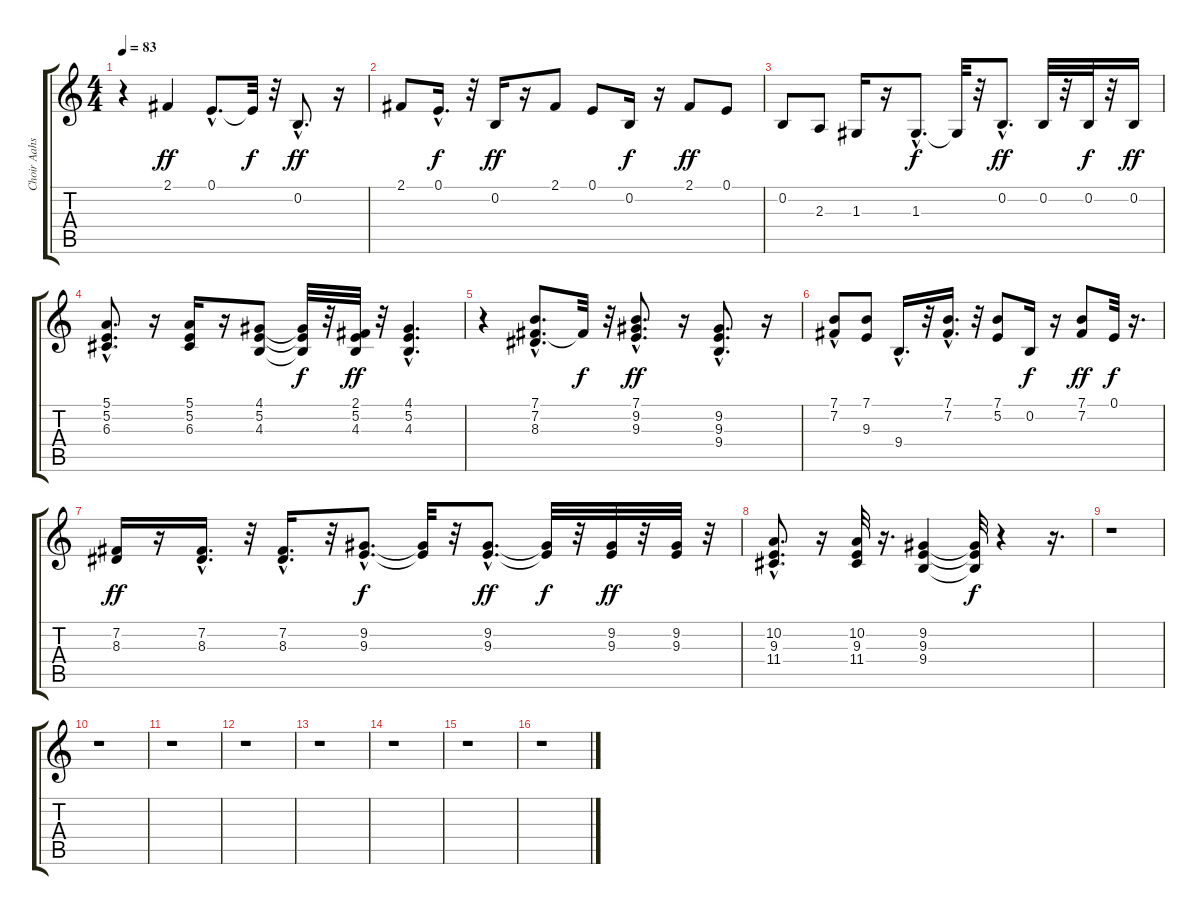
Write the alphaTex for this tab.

\track ("Choir Aahs" "Choir Aahs") {instrument choiraahs}
\staff {score tabs}
\tuning (E4 B3 G3 D3 A2 E2) {hide}
\ts (4 4)
\tempo 83
\clef g2
\ks c
r.4{dy f} 2.1.4{dy ff} 0.1{hac}.8{d} 0.1{t}.32{dy f} r.32 0.2{hac}.8{d dy ff} r.16 |
2.1.8 0.1{hac}.16{d dy f} r.32 0.2.16{dy ff} r.16 2.1.8 0.1.8 0.2.16{dy f} r.16 2.1.8{dy ff} 0.1.8 |
0.2.8 2.3.8 1.3.16 r.16 1.3{hac}.8{d dy f} 1.3{t}.32 r.32 0.2{hac}.8{d dy ff} 0.2.32 r.32 0.2.32{dy f} r.32 0.2.16{dy ff} |
(5.1 5.2 6.3{hac}).8{d} r.16 (5.1 5.2 6.3).16 r.16 (4.1 5.2 4.3).8 (4.1{t} 5.2{t} 4.3{t}).32{dy f} r.32 (2.1 5.2 4.3).32{dy ff} r.32 (4.1{hac} 5.2{hac} 4.3{hac}).4{d} |
r.4 (7.1{hac} 7.2{hac} 8.3{hac}).8{d} 7.2{t}.32{dy f} r.32 (7.1{hac} 9.2{hac} 9.3{hac}).8{d dy ff} r.16 (9.2{hac} 9.3{hac} 9.4{hac}).8{d} r.16 |
(7.1{hac} 7.2).8 (7.1 9.3).8 9.4{hac}.16{d} r.32 (7.1 7.2{hac}).16{d} r.32 (7.1 5.2).8 0.2.16{dy f} r.16 (7.1 7.2).8{dy ff} 0.1.32{dy f} r.16{d} |
(7.2 8.3).16{dy ff} r.16 (7.2{hac} 8.3{hac}).16{d} r.32 (7.2{hac} 8.3).16{d} r.32 (9.2{hac} 9.3{hac}).8{d dy f} (9.2{t} 9.3{t}).32 r.32 (9.2{hac} 9.3{hac}).8{d dy ff} (9.2{t} 9.3{t}).32{dy f} r.32 (9.2 9.3).32{dy ff} r.32 (9.2 9.3).32 r.32 |
(10.2{hac} 9.3{hac} 11.4{hac}).8{d} r.16 (10.2 9.3 11.4).32 r.16{d} (9.2 9.3 9.4).4 (9.2{t} 9.3{t} 9.4{t}).32{dy f} r.4 r.16{d} |
r.1 |
r.1 |
r.1 |
r.1 |
r.1 |
r.1 |
r.1 |
r.1
